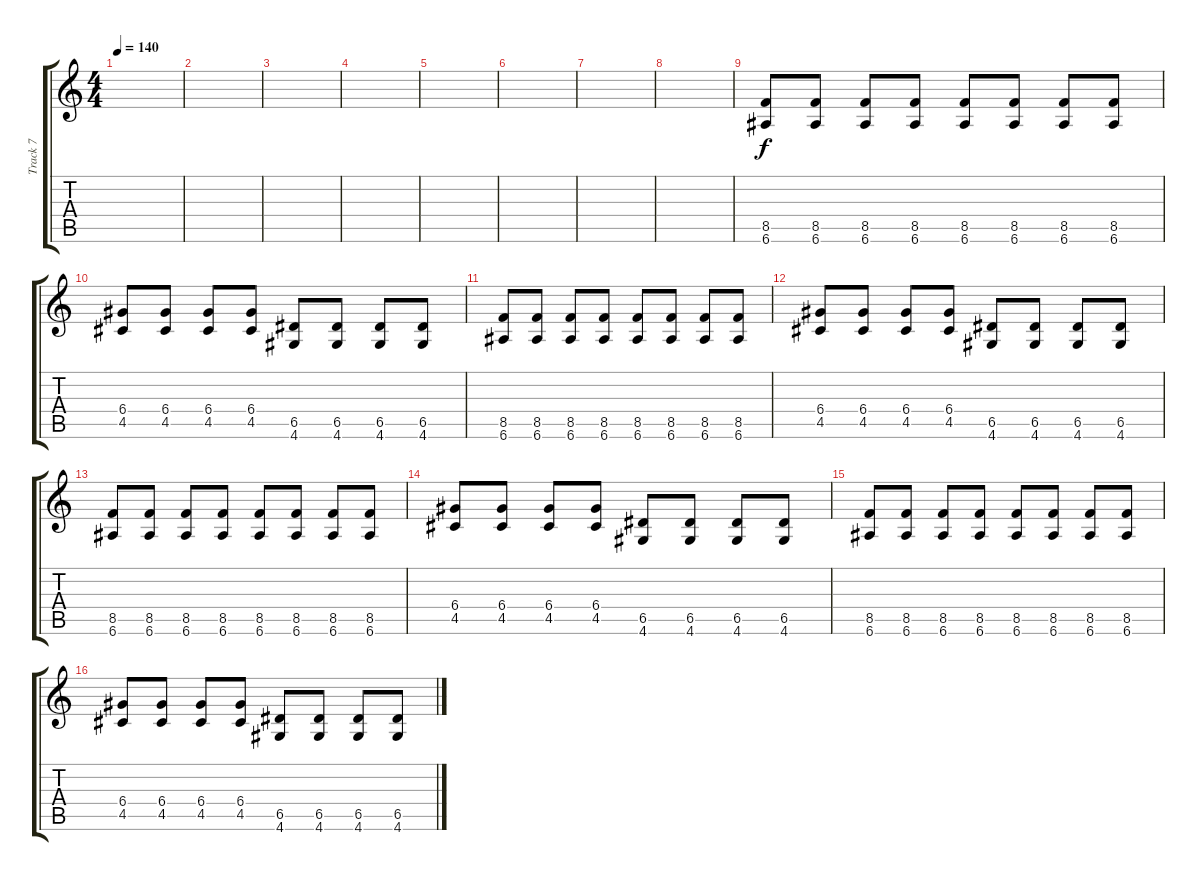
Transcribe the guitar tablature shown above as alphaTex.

\track ("Track 7" "Track 7") {instrument distortionguitar}
\staff {score tabs}
\tuning (E4 B3 G3 D3 A2 E2) {hide}
\ts (4 4)
\tempo 140
\clef g2
\ks c
|
|
|
|
|
|
|
|
(8.5 6.6).8 (8.5 6.6).8 (8.5 6.6).8 (8.5 6.6).8 (8.5 6.6).8 (8.5 6.6).8 (8.5 6.6).8 (8.5 6.6).8 |
(6.4 4.5).8 (6.4 4.5).8 (6.4 4.5).8 (6.4 4.5).8 (6.5 4.6).8 (6.5 4.6).8 (6.5 4.6).8 (6.5 4.6).8 |
(8.5 6.6).8 (8.5 6.6).8 (8.5 6.6).8 (8.5 6.6).8 (8.5 6.6).8 (8.5 6.6).8 (8.5 6.6).8 (8.5 6.6).8 |
(6.4 4.5).8 (6.4 4.5).8 (6.4 4.5).8 (6.4 4.5).8 (6.5 4.6).8 (6.5 4.6).8 (6.5 4.6).8 (6.5 4.6).8 |
(8.5 6.6).8 (8.5 6.6).8 (8.5 6.6).8 (8.5 6.6).8 (8.5 6.6).8 (8.5 6.6).8 (8.5 6.6).8 (8.5 6.6).8 |
(6.4 4.5).8 (6.4 4.5).8 (6.4 4.5).8 (6.4 4.5).8 (6.5 4.6).8 (6.5 4.6).8 (6.5 4.6).8 (6.5 4.6).8 |
(8.5 6.6).8 (8.5 6.6).8 (8.5 6.6).8 (8.5 6.6).8 (8.5 6.6).8 (8.5 6.6).8 (8.5 6.6).8 (8.5 6.6).8 |
(6.4 4.5).8 (6.4 4.5).8 (6.4 4.5).8 (6.4 4.5).8 (6.5 4.6).8 (6.5 4.6).8 (6.5 4.6).8 (6.5 4.6).8
